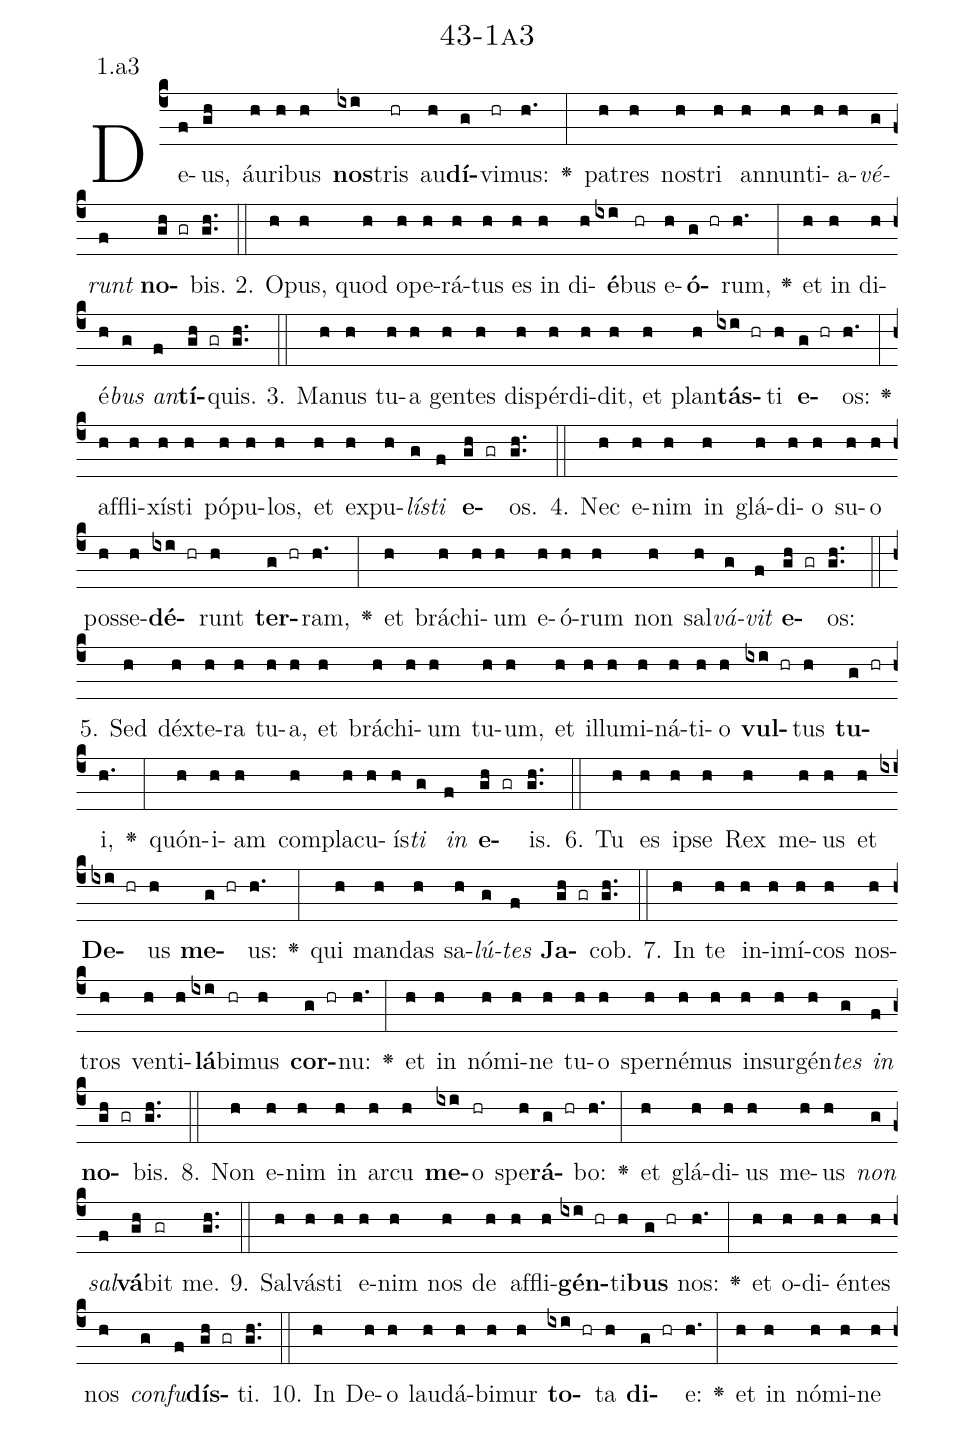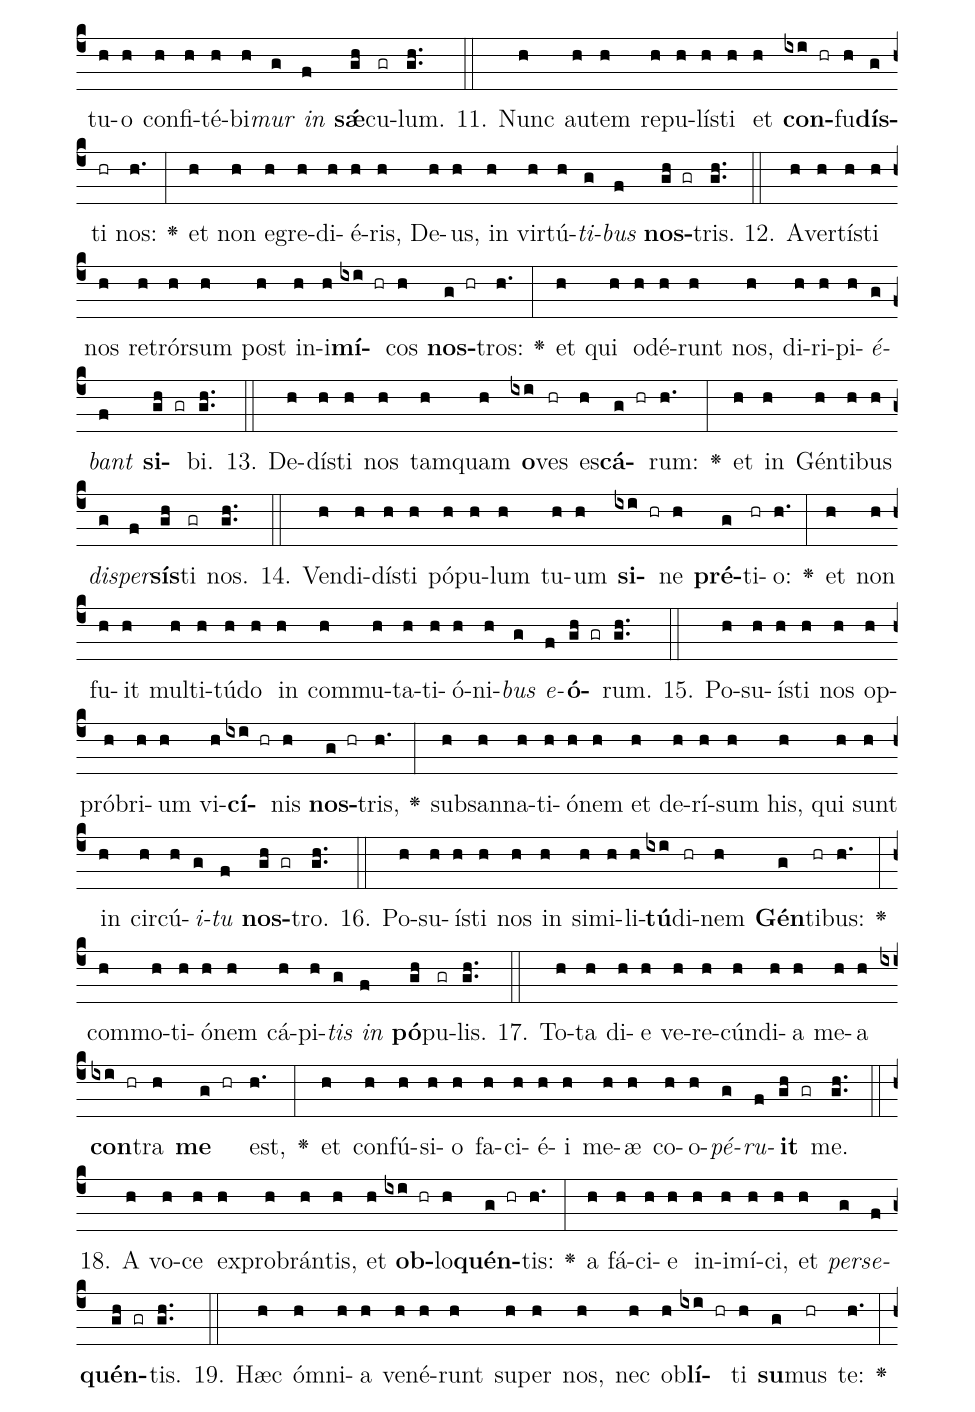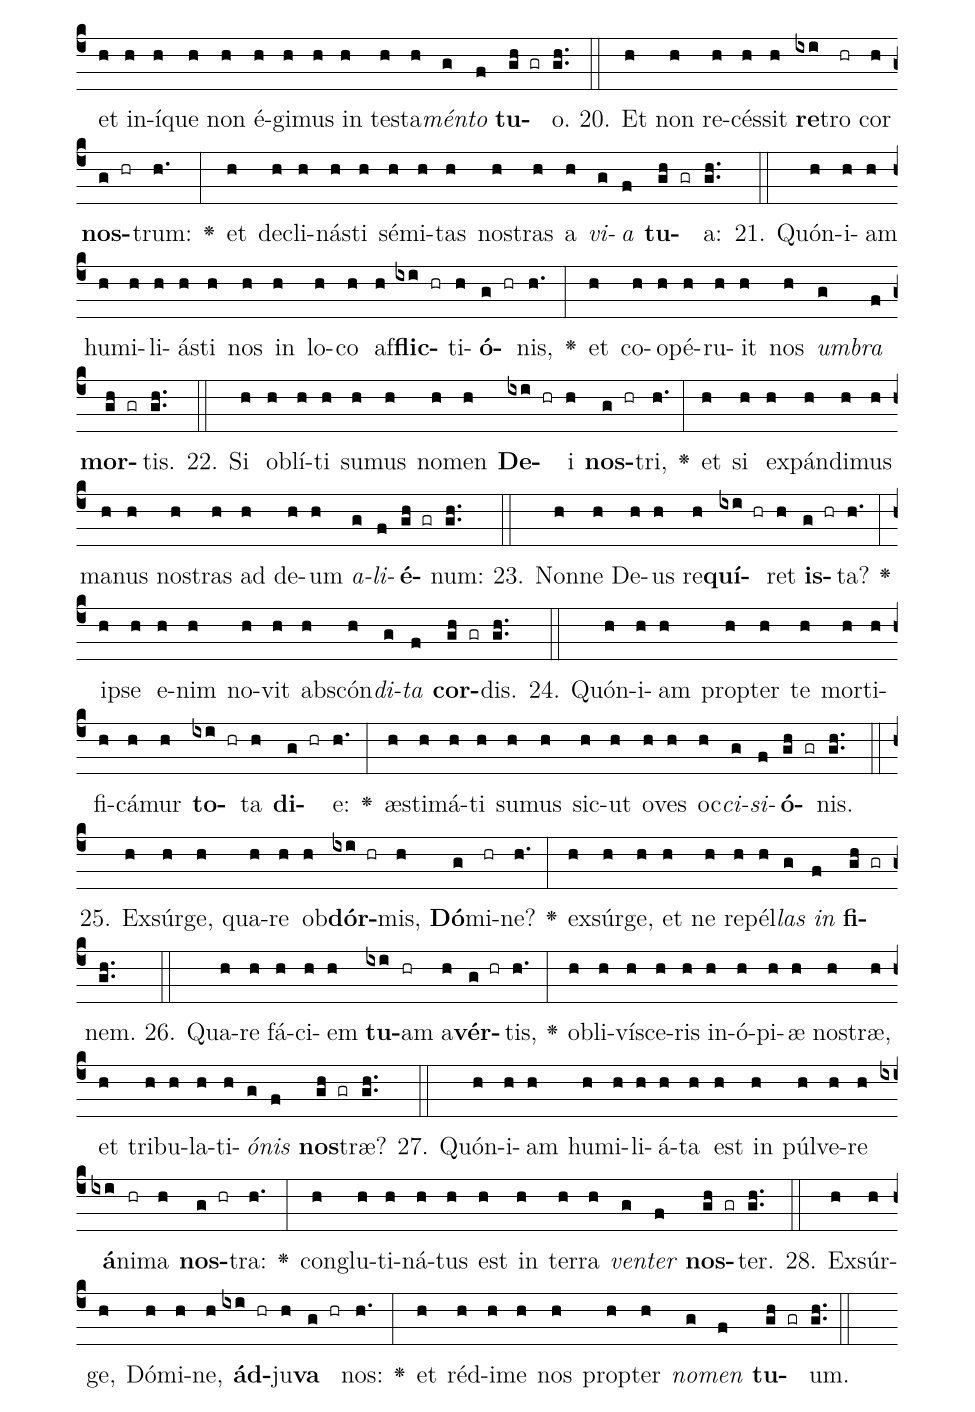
name: 43-1a3;
annotation: 1.a3;
%%
(c4)De(f)us,(gh) áu(h)ri(h)bus(h) <b>nos</b>(ixi)tris(hr) au(h)<b>dí</b>(g)vi(hr)mus:(h.) <v>\greheightstar</v>(:) pa(h)tres(h) nos(h)tri(h) an(h)nun(h)ti(h)a(h)<i>vé</i>(g)<i>runt</i>(f) <b>no</b>(gh gr)bis.(gh..) (::)
2. O(h)pus,(h) quod(h) o(h)pe(h)rá(h)tus(h) es(h) in(h) di(h)<b>é</b>(ixi)bus(hr) e(h)<b>ó</b>(g hr)rum,(h.) <v>\greheightstar</v>(:) et(h) in(h) di(h)é(h)<i>bus</i>(g) <i>an</i>(f)<b>tí</b>(gh gr)quis.(gh..) (::)
3. Ma(h)nus(h) tu(h)a(h) gen(h)tes(h) dis(h)pér(h)di(h)dit,(h) et(h) plan(h)<b>tás</b>(ixi hr)ti(h) <b>e</b>(g hr)os:(h.) <v>\greheightstar</v>(:) af(h)fli(h)xís(h)ti(h) pó(h)pu(h)los,(h) et(h) ex(h)pu(h)<i>lís</i>(g)<i>ti</i>(f) <b>e</b>(gh gr)os.(gh..) (::)
4. Nec(h) e(h)nim(h) in(h) glá(h)di(h)o(h) su(h)o(h) pos(h)se(h)<b>dé</b>(ixi hr)runt(h) <b>ter</b>(g hr)ram,(h.) <v>\greheightstar</v>(:) et(h) brá(h)chi(h)um(h) e(h)ó(h)rum(h) non(h) sal(h)<i>vá</i>(g)<i>vit</i>(f) <b>e</b>(gh gr)os:(gh..) (::)
5. Sed(h) déx(h)te(h)ra(h) tu(h)a,(h) et(h) brá(h)chi(h)um(h) tu(h)um,(h) et(h) il(h)lu(h)mi(h)ná(h)ti(h)o(h) <b>vul</b>(ixi hr)tus(h) <b>tu</b>(g hr)i,(h.) <v>\greheightstar</v>(:) quón(h)i(h)am(h) com(h)pla(h)cu(h)ís(h)<i>ti</i>(g) <i>in</i>(f) <b>e</b>(gh gr)is.(gh..) (::)
6. Tu(h) es(h) ip(h)se(h) Rex(h) me(h)us(h) et(h) <b>De</b>(ixi hr)us(h) <b>me</b>(g hr)us:(h.) <v>\greheightstar</v>(:) qui(h) man(h)das(h) sa(h)<i>lú</i>(g)<i>tes</i>(f) <b>Ja</b>(gh gr)cob.(gh..) (::)
7. In(h) te(h) in(h)i(h)mí(h)cos(h) nos(h)tros(h) ven(h)ti(h)<b>lá</b>(ixi)bi(hr)mus(h) <b>cor</b>(g hr)nu:(h.) <v>\greheightstar</v>(:) et(h) in(h) nó(h)mi(h)ne(h) tu(h)o(h) sper(h)né(h)mus(h) in(h)sur(h)gén(h)<i>tes</i>(g) <i>in</i>(f) <b>no</b>(gh gr)bis.(gh..) (::)
8. Non(h) e(h)nim(h) in(h) ar(h)cu(h) <b>me</b>(ixi)o(hr) spe(h)<b>rá</b>(g hr)bo:(h.) <v>\greheightstar</v>(:) et(h) glá(h)di(h)us(h) me(h)us(h) <i>non</i>(g) <i>sal</i>(f)<b>vá</b>(gh)bit(gr) me.(gh..) (::)
9. Sal(h)vás(h)ti(h) e(h)nim(h) nos(h) de(h) af(h)fli(h)<b>gén</b>(ixi hr)ti(h)<b>bus</b>(g hr) nos:(h.) <v>\greheightstar</v>(:) et(h) o(h)di(h)én(h)tes(h) nos(h) <i>con</i>(g)<i>fu</i>(f)<b>dís</b>(gh gr)ti.(gh..) (::)
10. In(h) De(h)o(h) lau(h)dá(h)bi(h)mur(h) <b>to</b>(ixi hr)ta(h) <b>di</b>(g hr)e:(h.) <v>\greheightstar</v>(:) et(h) in(h) nó(h)mi(h)ne(h) tu(h)o(h) con(h)fi(h)té(h)bi(h)<i>mur</i>(g) <i>in</i>(f) <b>sǽ</b>(gh)cu(gr)lum.(gh..) (::)
11. Nunc(h) au(h)tem(h) re(h)pu(h)lís(h)ti(h) et(h) <b>con</b>(ixi hr)fu(h)<b>dís</b>(g)ti(hr) nos:(h.) <v>\greheightstar</v>(:) et(h) non(h) e(h)gre(h)di(h)é(h)ris,(h) De(h)us,(h) in(h) vir(h)tú(h)<i>ti</i>(g)<i>bus</i>(f) <b>nos</b>(gh gr)tris.(gh..) (::)
12. A(h)ver(h)tís(h)ti(h) nos(h) re(h)trór(h)sum(h) post(h) in(h)i(h)<b>mí</b>(ixi hr)cos(h) <b>nos</b>(g hr)tros:(h.) <v>\greheightstar</v>(:) et(h) qui(h) o(h)dé(h)runt(h) nos,(h) di(h)ri(h)pi(h)<i>é</i>(g)<i>bant</i>(f) <b>si</b>(gh gr)bi.(gh..) (::)
13. De(h)dís(h)ti(h) nos(h) tam(h)quam(h) <b>o</b>(ixi)ves(hr) es(h)<b>cá</b>(g hr)rum:(h.) <v>\greheightstar</v>(:) et(h) in(h) Gén(h)ti(h)bus(h) <i>di</i>(g)<i>sper</i>(f)<b>sís</b>(gh)ti(gr) nos.(gh..) (::)
14. Ven(h)di(h)dís(h)ti(h) pó(h)pu(h)lum(h) tu(h)um(h) <b>si</b>(ixi hr)ne(h) <b>pré</b>(g)ti(hr)o:(h.) <v>\greheightstar</v>(:) et(h) non(h) fu(h)it(h) mul(h)ti(h)tú(h)do(h) in(h) com(h)mu(h)ta(h)ti(h)ó(h)ni(h)<i>bus</i>(g) <i>e</i>(f)<b>ó</b>(gh gr)rum.(gh..) (::)
15. Po(h)su(h)ís(h)ti(h) nos(h) op(h)pró(h)bri(h)um(h) vi(h)<b>cí</b>(ixi hr)nis(h) <b>nos</b>(g hr)tris,(h.) <v>\greheightstar</v>(:) sub(h)san(h)na(h)ti(h)ó(h)nem(h) et(h) de(h)rí(h)sum(h) his,(h) qui(h) sunt(h) in(h) cir(h)cú(h)<i>i</i>(g)<i>tu</i>(f) <b>nos</b>(gh gr)tro.(gh..) (::)
16. Po(h)su(h)ís(h)ti(h) nos(h) in(h) si(h)mi(h)li(h)<b>tú</b>(ixi)di(hr)nem(h) <b>Gén</b>(g)ti(hr)bus:(h.) <v>\greheightstar</v>(:) com(h)mo(h)ti(h)ó(h)nem(h) cá(h)pi(h)<i>tis</i>(g) <i>in</i>(f) <b>pó</b>(gh)pu(gr)lis.(gh..) (::)
17. To(h)ta(h) di(h)e(h) ve(h)re(h)cún(h)di(h)a(h) me(h)a(h) <b>con</b>(ixi hr)tra(h) <b>me</b>(g hr) est,(h.) <v>\greheightstar</v>(:) et(h) con(h)fú(h)si(h)o(h) fa(h)ci(h)é(h)i(h) me(h)æ(h) co(h)o(h)<i>pé</i>(g)<i>ru</i>(f)<b>it</b>(gh gr) me.(gh..) (::)
18. A(h) vo(h)ce(h) ex(h)pro(h)brán(h)tis,(h) et(h) <b>ob</b>(ixi hr)lo(h)<b>quén</b>(g hr)tis:(h.) <v>\greheightstar</v>(:) a(h) fá(h)ci(h)e(h) in(h)i(h)mí(h)ci,(h) et(h) <i>per</i>(g)<i>se</i>(f)<b>quén</b>(gh gr)tis.(gh..) (::)
19. Hæc(h) óm(h)ni(h)a(h) ve(h)né(h)runt(h) su(h)per(h) nos,(h) nec(h) ob(h)<b>lí</b>(ixi hr)ti(h) <b>su</b>(g)mus(hr) te:(h.) <v>\greheightstar</v>(:) et(h) in(h)í(h)que(h) non(h) é(h)gi(h)mus(h) in(h) tes(h)ta(h)<i>mén</i>(g)<i>to</i>(f) <b>tu</b>(gh gr)o.(gh..) (::)
20. Et(h) non(h) re(h)cés(h)sit(h) <b>re</b>(ixi)tro(hr) cor(h) <b>nos</b>(g hr)trum:(h.) <v>\greheightstar</v>(:) et(h) de(h)cli(h)nás(h)ti(h) sé(h)mi(h)tas(h) nos(h)tras(h) a(h) <i>vi</i>(g)<i>a</i>(f) <b>tu</b>(gh gr)a:(gh..) (::)
21. Quón(h)i(h)am(h) hu(h)mi(h)li(h)ás(h)ti(h) nos(h) in(h) lo(h)co(h) af(h)<b>flic</b>(ixi hr)ti(h)<b>ó</b>(g hr)nis,(h.) <v>\greheightstar</v>(:) et(h) co(h)o(h)pé(h)ru(h)it(h) nos(h) <i>um</i>(g)<i>bra</i>(f) <b>mor</b>(gh gr)tis.(gh..) (::)
22. Si(h) ob(h)lí(h)ti(h) su(h)mus(h) no(h)men(h) <b>De</b>(ixi hr)i(h) <b>nos</b>(g hr)tri,(h.) <v>\greheightstar</v>(:) et(h) si(h) ex(h)pán(h)di(h)mus(h) ma(h)nus(h) nos(h)tras(h) ad(h) de(h)um(h) <i>a</i>(g)<i>li</i>(f)<b>é</b>(gh gr)num:(gh..) (::)
23. Non(h)ne(h) De(h)us(h) re(h)<b>quí</b>(ixi hr)ret(h) <b>is</b>(g hr)ta?(h.) <v>\greheightstar</v>(:) ip(h)se(h) e(h)nim(h) no(h)vit(h) abs(h)cón(h)<i>di</i>(g)<i>ta</i>(f) <b>cor</b>(gh gr)dis.(gh..) (::)
24. Quón(h)i(h)am(h) prop(h)ter(h) te(h) mor(h)ti(h)fi(h)cá(h)mur(h) <b>to</b>(ixi hr)ta(h) <b>di</b>(g hr)e:(h.) <v>\greheightstar</v>(:) æs(h)ti(h)má(h)ti(h) su(h)mus(h) sic(h)ut(h) o(h)ves(h) oc(h)<i>ci</i>(g)<i>si</i>(f)<b>ó</b>(gh gr)nis.(gh..) (::)
25. Ex(h)súr(h)ge,(h) qua(h)re(h) ob(h)<b>dór</b>(ixi hr)mis,(h) <b>Dó</b>(g)mi(hr)ne?(h.) <v>\greheightstar</v>(:) ex(h)súr(h)ge,(h) et(h) ne(h) re(h)pél(h)<i>las</i>(g) <i>in</i>(f) <b>fi</b>(gh gr)nem.(gh..) (::)
26. Qua(h)re(h) fá(h)ci(h)em(h) <b>tu</b>(ixi)am(hr) a(h)<b>vér</b>(g hr)tis,(h.) <v>\greheightstar</v>(:) ob(h)li(h)ví(h)sce(h)ris(h) in(h)ó(h)pi(h)æ(h) nos(h)træ,(h) et(h) tri(h)bu(h)la(h)ti(h)<i>ó</i>(g)<i>nis</i>(f) <b>nos</b>(gh gr)træ?(gh..) (::)
27. Quón(h)i(h)am(h) hu(h)mi(h)li(h)á(h)ta(h) est(h) in(h) púl(h)ve(h)re(h) <b>á</b>(ixi)ni(hr)ma(h) <b>nos</b>(g hr)tra:(h.) <v>\greheightstar</v>(:) con(h)glu(h)ti(h)ná(h)tus(h) est(h) in(h) ter(h)ra(h) <i>ven</i>(g)<i>ter</i>(f) <b>nos</b>(gh gr)ter.(gh..) (::)
28. Ex(h)súr(h)ge,(h) Dó(h)mi(h)ne,(h) <b>ád</b>(ixi hr)ju(h)<b>va</b>(g hr) nos:(h.) <v>\greheightstar</v>(:) et(h) réd(h)i(h)me(h) nos(h) prop(h)ter(h) <i>no</i>(g)<i>men</i>(f) <b>tu</b>(gh gr)um.(gh..) (::)
